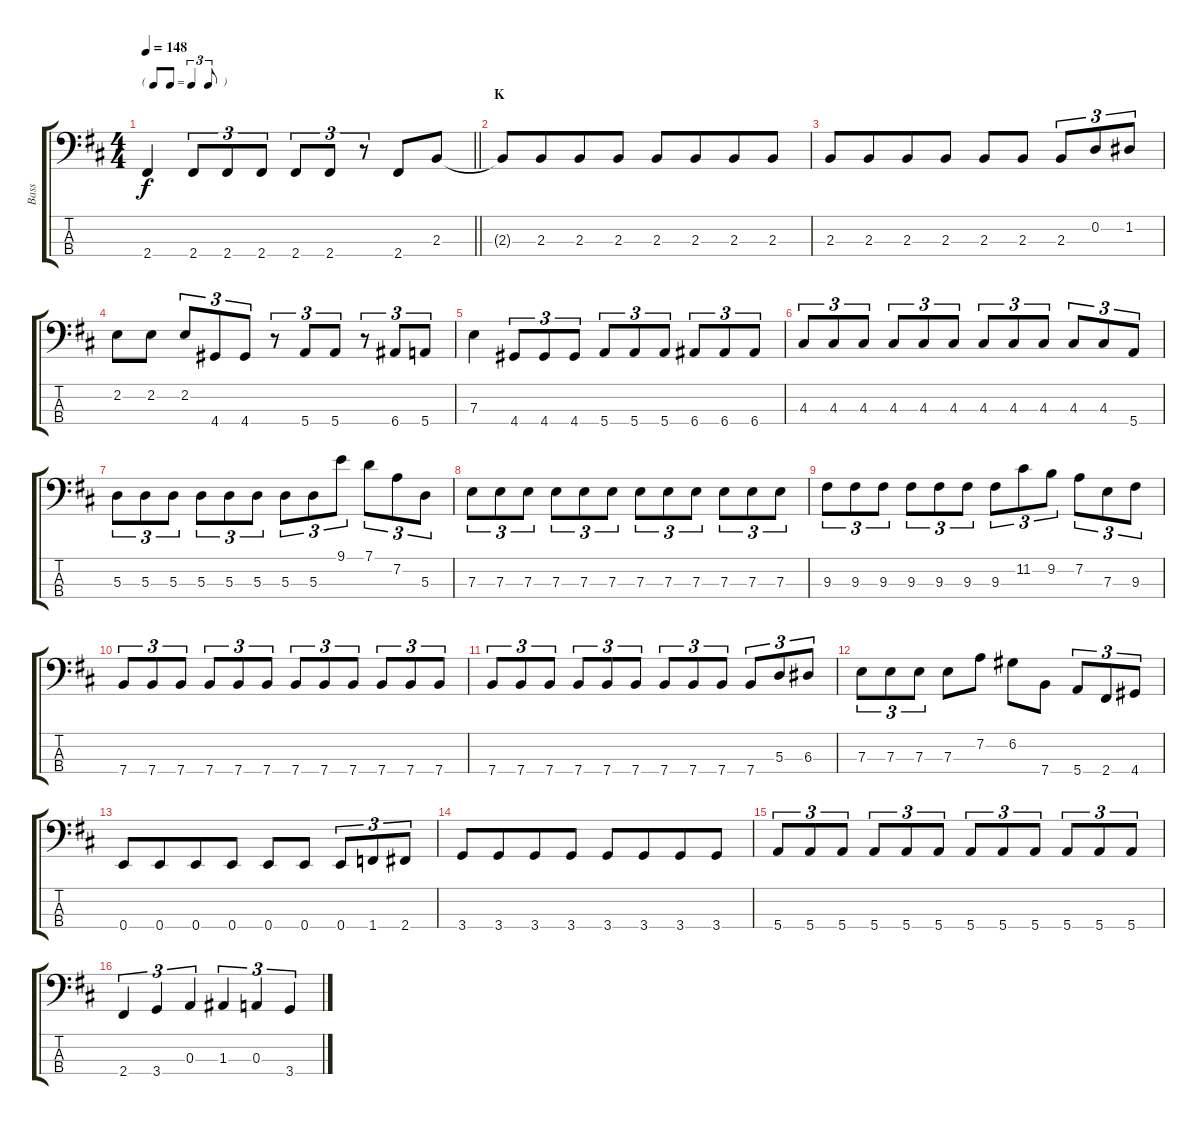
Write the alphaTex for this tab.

\track ("Bass" "Bass") {instrument electricbassfinger}
\staff {score tabs}
\tuning (G2 D2 A1 E1) {hide}
\ts (4 4)
\tf triplet8th
\tempo 148
\clef f4
\barLineRight lightlight
\ks bminor
2.4.4{dy f} 2.4.8{tu (3 2)} 2.4.8{tu (3 2)} 2.4.8{tu (3 2)} 2.4.8{tu (3 2)} 2.4.8{tu (3 2)} r.8{tu (3 2)} 2.4.8 2.3.8 |
\section ("" "K")
2.3{t}.8 2.3.8{beam merge} 2.3.8 2.3.8 2.3.8 2.3.8{beam merge} 2.3.8 2.3.8 |
2.3.8 2.3.8{beam merge} 2.3.8 2.3.8 2.3.8 2.3.8 2.3.8{tu (3 2)} 0.2.8{tu (3 2)} 1.2.8{tu (3 2)} |
2.2.8 2.2.8 2.2.8{tu (3 2)} 4.4.8{tu (3 2)} 4.4.8{tu (3 2)} r.8{tu (3 2)} 5.4.8{tu (3 2)} 5.4.8{tu (3 2)} r.8{tu (3 2)} 6.4.8{tu (3 2)} 5.4.8{tu (3 2)} |
7.3.4 4.4.8{tu (3 2)} 4.4.8{tu (3 2)} 4.4.8{tu (3 2)} 5.4.8{tu (3 2)} 5.4.8{tu (3 2)} 5.4.8{tu (3 2)} 6.4.8{tu (3 2)} 6.4.8{tu (3 2)} 6.4.8{tu (3 2)} |
4.3.8{tu (3 2)} 4.3.8{tu (3 2)} 4.3.8{tu (3 2)} 4.3.8{tu (3 2)} 4.3.8{tu (3 2)} 4.3.8{tu (3 2)} 4.3.8{tu (3 2)} 4.3.8{tu (3 2)} 4.3.8{tu (3 2)} 4.3.8{tu (3 2)} 4.3.8{tu (3 2)} 5.4.8{tu (3 2)} |
5.3.8{tu (3 2)} 5.3.8{tu (3 2)} 5.3.8{tu (3 2)} 5.3.8{tu (3 2)} 5.3.8{tu (3 2)} 5.3.8{tu (3 2)} 5.3.8{tu (3 2)} 5.3.8{tu (3 2)} 9.1.8{tu (3 2)} 7.1.8{tu (3 2)} 7.2.8{tu (3 2)} 5.3.8{tu (3 2)} |
7.3.8{tu (3 2)} 7.3.8{tu (3 2)} 7.3.8{tu (3 2)} 7.3.8{tu (3 2)} 7.3.8{tu (3 2)} 7.3.8{tu (3 2)} 7.3.8{tu (3 2)} 7.3.8{tu (3 2)} 7.3.8{tu (3 2)} 7.3.8{tu (3 2)} 7.3.8{tu (3 2)} 7.3.8{tu (3 2)} |
9.3.8{tu (3 2)} 9.3.8{tu (3 2)} 9.3.8{tu (3 2)} 9.3.8{tu (3 2)} 9.3.8{tu (3 2)} 9.3.8{tu (3 2)} 9.3.8{tu (3 2)} 11.2.8{tu (3 2)} 9.2.8{tu (3 2)} 7.2.8{tu (3 2)} 7.3.8{tu (3 2)} 9.3.8{tu (3 2)} |
7.4.8{tu (3 2)} 7.4.8{tu (3 2)} 7.4.8{tu (3 2)} 7.4.8{tu (3 2)} 7.4.8{tu (3 2)} 7.4.8{tu (3 2)} 7.4.8{tu (3 2)} 7.4.8{tu (3 2)} 7.4.8{tu (3 2)} 7.4.8{tu (3 2)} 7.4.8{tu (3 2)} 7.4.8{tu (3 2)} |
7.4.8{tu (3 2)} 7.4.8{tu (3 2)} 7.4.8{tu (3 2)} 7.4.8{tu (3 2)} 7.4.8{tu (3 2)} 7.4.8{tu (3 2)} 7.4.8{tu (3 2)} 7.4.8{tu (3 2)} 7.4.8{tu (3 2)} 7.4.8{tu (3 2)} 5.3.8{tu (3 2)} 6.3.8{tu (3 2)} |
7.3.8{tu (3 2) volume 6 instrument electricbassfinger} 7.3.8{tu (3 2)} 7.3.8{tu (3 2)} 7.3.8 7.2.8 6.2.8 7.4.8 5.4.8{tu (3 2)} 2.4.8{tu (3 2)} 4.4.8{tu (3 2)} |
0.4.8 0.4.8{beam merge} 0.4.8 0.4.8 0.4.8 0.4.8 0.4.8{tu (3 2)} 1.4.8{tu (3 2)} 2.4.8{tu (3 2)} |
3.4.8 3.4.8{beam merge} 3.4.8 3.4.8 3.4.8 3.4.8{beam merge} 3.4.8 3.4.8 |
5.4.8{tu (3 2)} 5.4.8{tu (3 2)} 5.4.8{tu (3 2)} 5.4.8{tu (3 2)} 5.4.8{tu (3 2)} 5.4.8{tu (3 2)} 5.4.8{tu (3 2)} 5.4.8{tu (3 2)} 5.4.8{tu (3 2)} 5.4.8{tu (3 2)} 5.4.8{tu (3 2)} 5.4.8{tu (3 2)} |
2.4.4{tu (3 2) volume 3} 3.4.4{tu (3 2)} 0.3.4{tu (3 2)} 1.3.4{tu (3 2)} 0.3.4{tu (3 2)} 3.4.4{tu (3 2)}
